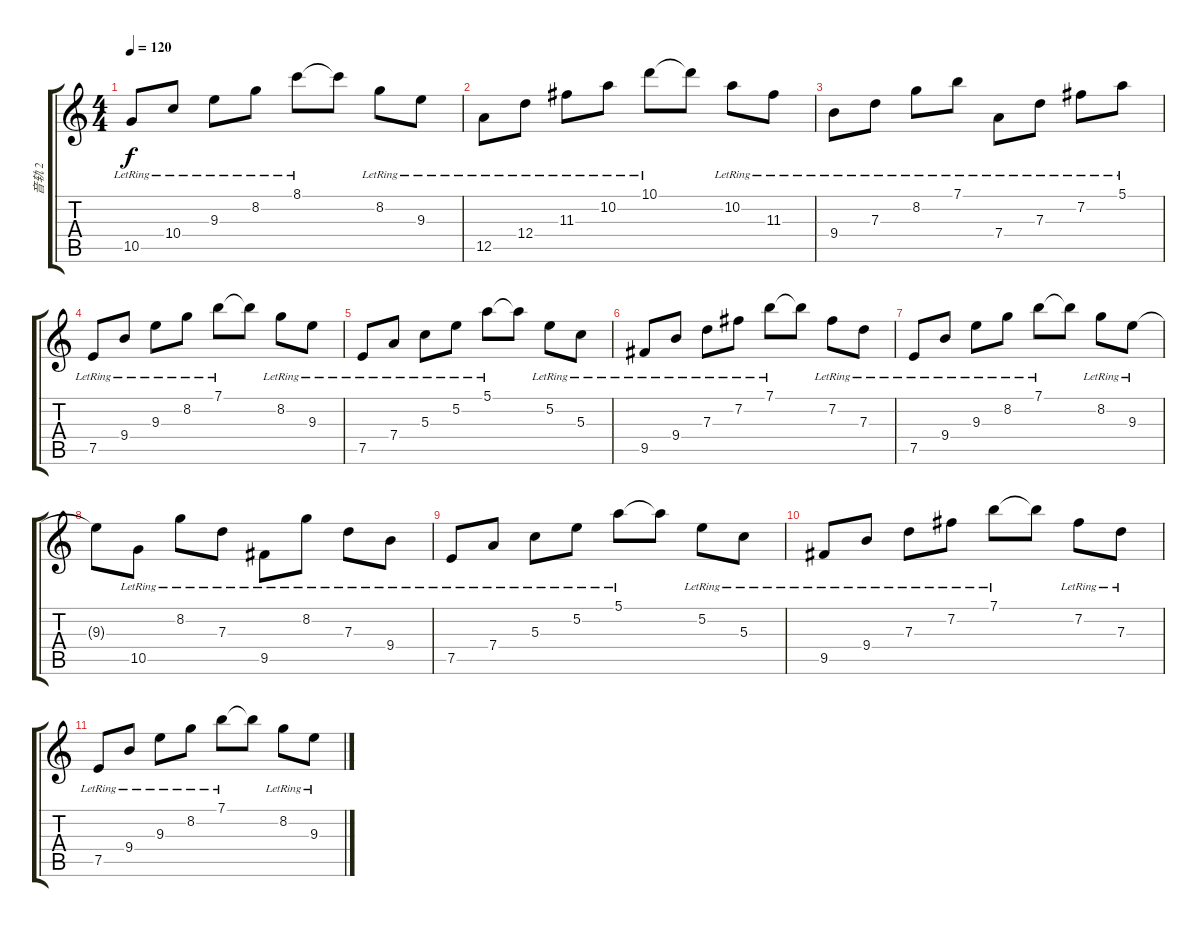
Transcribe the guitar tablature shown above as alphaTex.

\track ("音轨 2" "音轨 2") {instrument acousticguitarsteel}
\staff {score tabs}
\tuning (E4 B3 G3 D3 A2 E2) {hide}
\ts (4 4)
\tempo 120
\clef g2
\ks c
10.5{lr}.8{dy f} 10.4{lr}.8 9.3{lr}.8 8.2{lr}.8 8.1{lr}.8 8.1{t}.8 8.2{lr}.8 9.3{lr}.8 |
12.5{lr}.8 12.4{lr}.8 11.3{lr}.8 10.2{lr}.8 10.1{lr}.8 10.1{t}.8 10.2{lr}.8 11.3{lr}.8 |
9.4{lr}.8 7.3{lr}.8 8.2{lr}.8 7.1{lr}.8 7.4{lr}.8 7.3{lr}.8 7.2{lr}.8 5.1{lr}.8 |
7.5{lr}.8 9.4{lr}.8 9.3{lr}.8 8.2{lr}.8 7.1{lr}.8 7.1{t}.8 8.2{lr}.8 9.3{lr}.8 |
7.5{lr}.8 7.4{lr}.8 5.3{lr}.8 5.2{lr}.8 5.1{lr}.8 5.1{t}.8 5.2{lr}.8 5.3{lr}.8 |
9.5{lr}.8 9.4{lr}.8 7.3{lr}.8 7.2{lr}.8 7.1{lr}.8 7.1{t}.8 7.2{lr}.8 7.3{lr}.8 |
7.5{lr}.8 9.4{lr}.8 9.3{lr}.8 8.2{lr}.8 7.1{lr}.8 7.1{t}.8 8.2{lr}.8 9.3{lr}.8 |
9.3{t}.8 10.5{lr}.8 8.2{lr}.8 7.3{lr}.8 9.5{lr}.8 8.2{lr}.8 7.3{lr}.8 9.4{lr}.8 |
7.5{lr}.8 7.4{lr}.8 5.3{lr}.8 5.2{lr}.8 5.1{lr}.8 5.1{t}.8 5.2{lr}.8 5.3{lr}.8 |
9.5{lr}.8 9.4{lr}.8 7.3{lr}.8 7.2{lr}.8 7.1{lr}.8 7.1{t}.8 7.2{lr}.8 7.3{lr}.8 |
7.5{lr}.8 9.4{lr}.8 9.3{lr}.8 8.2{lr}.8 7.1{lr}.8 7.1{t}.8 8.2{lr}.8 9.3{lr}.8
